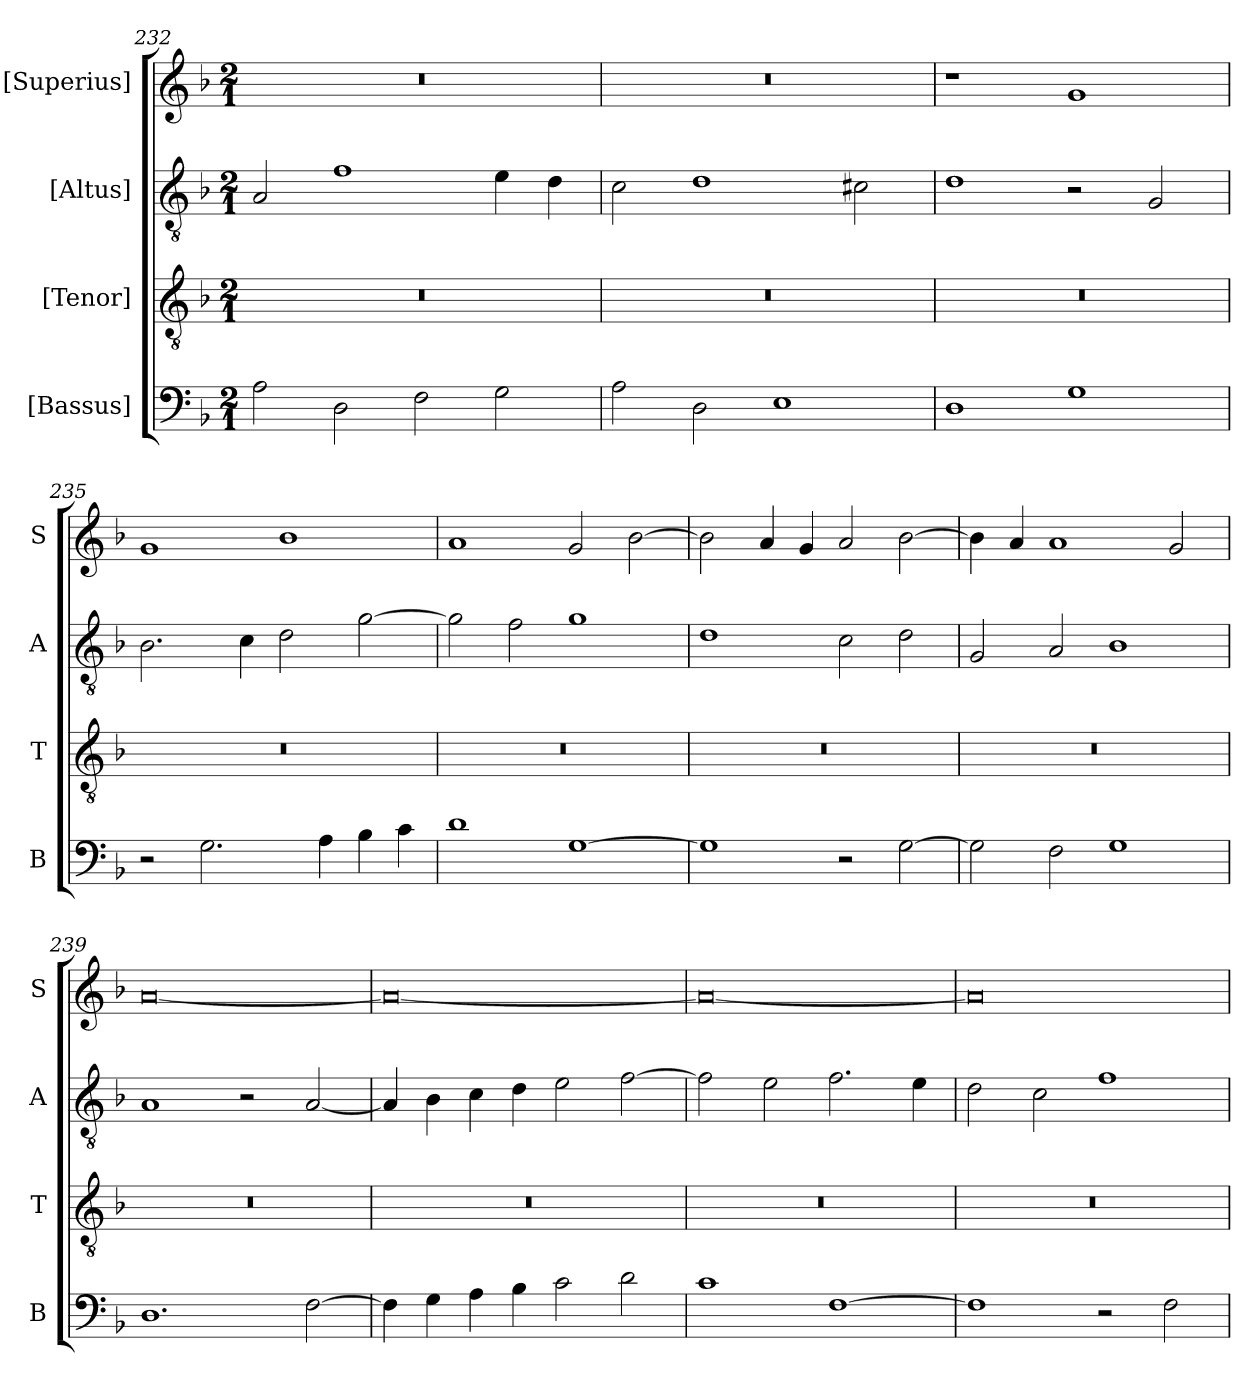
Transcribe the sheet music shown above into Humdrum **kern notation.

**kern	**kern	**kern	**kern
*part4	*part3	*part2	*part1
*staff4	*staff3	*staff2	*staff1
*I"[Bassus]	*I"[Tenor]	*I"[Altus]	*I"[Superius]
*I'B	*I'T	*I'A	*I'S
*clefF4	*clefGv2	*clefGv2	*clefG2
*k[b-]	*k[b-]	*k[b-]	*k[b-]
*M2/1	*M2/1	*M2/1	*M2/1
=232	=232	=232	=232
2A	0r	2A	0r
2D	.	1f	.
2F	.	.	.
2G	.	4e	.
.	.	4d	.
=233	=233	=233	=233
2A	0r	2c	0r
2D	.	1d	.
1E	.	.	.
.	.	2c#X	.
=234	=234	=234	=234
1D	0r	1d	1r
1G	.	2r	1g
.	.	2G	.
=235	=235	=235	=235
2r	0r	2.B-	1g
2.G	.	.	.
.	.	4c	.
.	.	2d	1b-
4A	.	.	.
4B-	.	[2g	.
4c	.	.	.
=236	=236	=236	=236
1d	0r	2g]	1a
.	.	2f	.
[1G	.	1g	2g
.	.	.	[2b-
=237	=237	=237	=237
1G]	0r	1d	2b-]
.	.	.	4a
.	.	.	4g
2r	.	2c	2a
[2G	.	2d	[2b-
=238	=238	=238	=238
2G]	0r	2G	4b-]
.	.	.	4a
2F	.	2A	1a
1G	.	1B-	.
.	.	.	2g
=239	=239	=239	=239
1.D	0r	1A	[0a
.	.	2r	.
[2F	.	[2A	.
=240	=240	=240	=240
4F]	0r	4A]	0a_
4G	.	4B-	.
4A	.	4c	.
4B-	.	4d	.
2c	.	2e	.
2d	.	[2f	.
=241	=241	=241	=241
1c	0r	2f]	0a_
.	.	2e	.
[1F	.	2.f	.
.	.	4e	.
=242	=242	=242	=242
1F]	0r	2d	0a]
.	.	2c	.
2r	.	1f	.
2F	.	.	.
=	=	=	=
*-	*-	*-	*-
